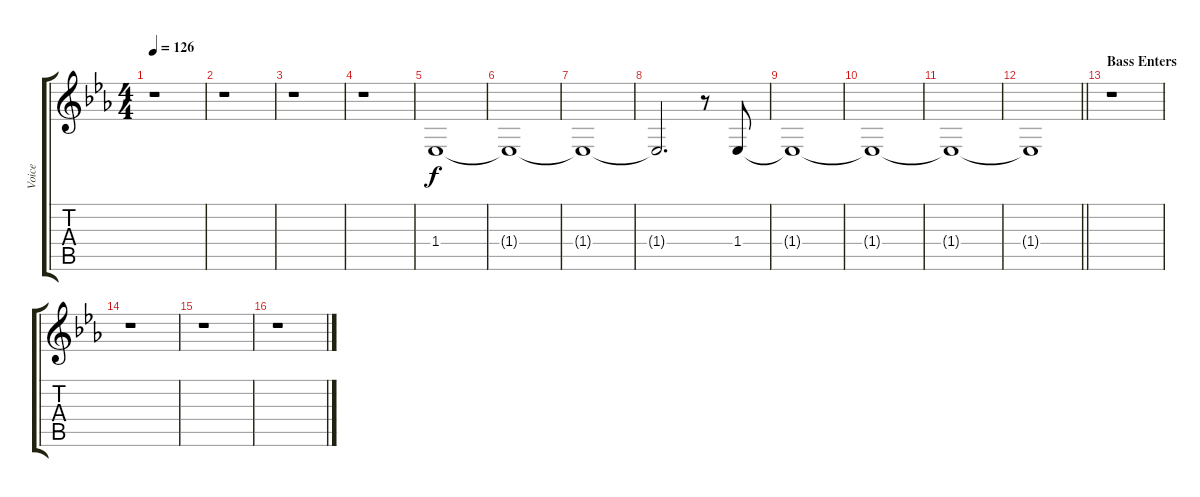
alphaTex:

\track ("Voice" "Voice") {instrument flute}
\staff {score tabs}
\tuning (E4 B3 G3 D3 A2 E2) {hide}
\ts (4 4)
\tempo 126
\clef g2
\ks eb
r.1{dy f} |
r.1 |
r.1 |
r.1 |
1.4.1 |
1.4{t}.1 |
1.4{t}.1 |
1.4{t}.2{d} r.8 1.4.8 |
1.4{t}.1 |
1.4{t}.1 |
1.4{t}.1 |
\barLineRight lightlight
1.4{t}.1{volume 13} |
\section ("" "Bass Enters")
r.1 |
r.1 |
r.1 |
r.1
